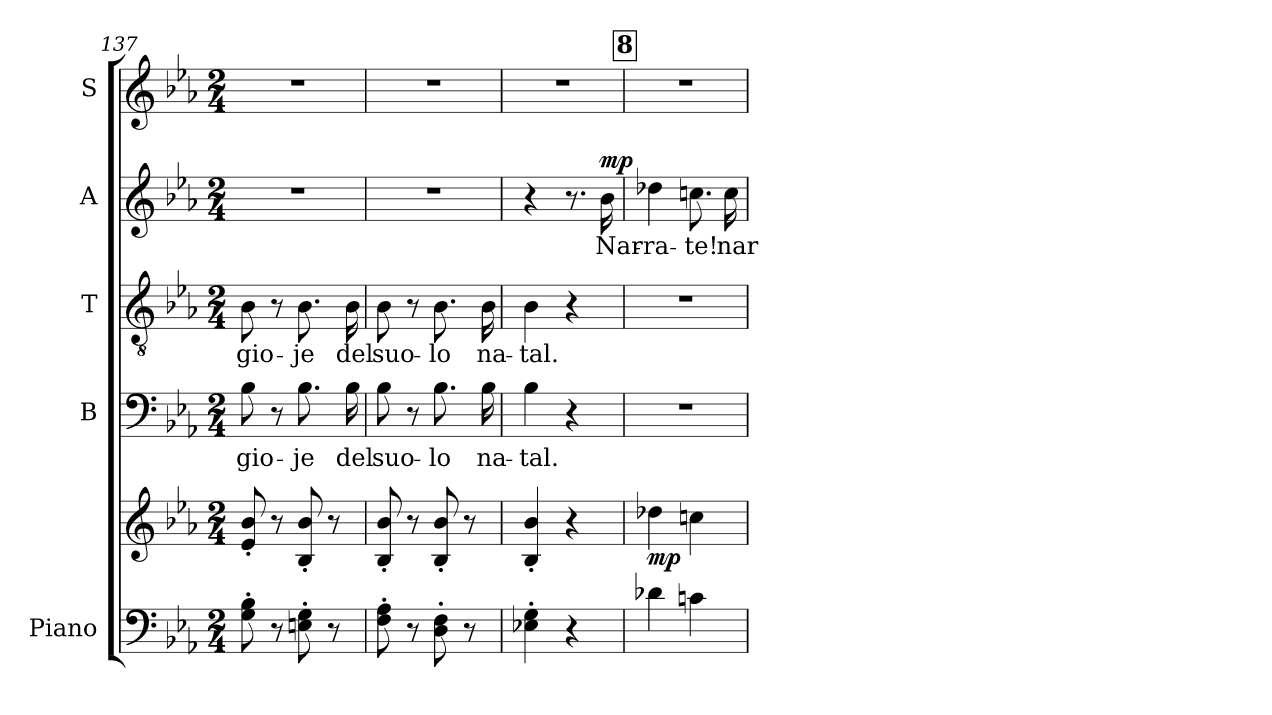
**kern	**kern	**dynam	**kern	**text	**kern	**text	**kern	**text	**dynam	**kern
*part5	*part5	*part5	*part4	*part4	*part3	*part3	*part2	*part2	*part2	*part1
*staff6	*staff5	*staff5/6	*staff4	*staff4	*staff3	*staff3	*staff2	*staff2	*staff2	*staff1
*I"Piano	*	*	*I"B	*	*I"T	*	*I"A	*	*	*I"S
*I'Pno	*	*	*I'B	*	*I'T	*	*I'A	*	*	*I'S
!!LO:LB:g=z
*clefF4	*clefG2	*	*clefF4	*	*clefGv2	*	*clefG2	*	*	*clefG2
*k[b-e-a-]	*k[b-e-a-]	*	*k[b-e-a-]	*	*k[b-e-a-]	*	*k[b-e-a-]	*	*	*k[b-e-a-]
*M2/4	*M2/4	*	*M2/4	*	*M2/4	*	*M2/4	*	*	*M2/4
=137	=137	=137	=137	=137	=137	=137	=137	=137	=137	=137
!	!	!	!	!LO:LY:b	!	!LO:LY:b	!	!	!	!
8G\' 8B-\'	8e-/' 8b-/'	.	8B-\	gio-	8B-\	gio-	2r	.	.	2r
8r	8r	.	8r	.	8r	.	.	.	.	.
!	!	!	!	!LO:LY:b	!	!LO:LY:b	!	!	!	!
8En\' 8G\'	8B-/' 8b-/'	.	8.B-\	-je	8.B-\	-je	.	.	.	.
8r	8r	.	.	.	.	.	.	.	.	.
!	!	!	!	!LO:LY:b	!	!LO:LY:b	!	!	!	!
.	.	.	16B-\	del	16B-\	del	.	.	.	.
=138	=138	=138	=138	=138	=138	=138	=138	=138	=138	=138
!	!	!	!	!LO:LY:b	!	!LO:LY:b	!	!	!	!
8F\' 8A-\'	8B-/' 8b-/'	.	8B-\	suo-	8B-\	suo-	2r	.	.	2r
8r	8r	.	8r	.	8r	.	.	.	.	.
!	!	!	!	!LO:LY:b	!	!LO:LY:b	!	!	!	!
8D\' 8F\'	8B-/' 8b-/'	.	8.B-\	-lo	8.B-\	-lo	.	.	.	.
8r	8r	.	.	.	.	.	.	.	.	.
!	!	!	!	!LO:LY:b	!	!LO:LY:b	!	!	!	!
.	.	.	16B-\	na-	16B-\	na-	.	.	.	.
=139	=139	=139	=139	=139	=139	=139	=139	=139	=139	=139
!	!	!	!	!LO:LY:b	!	!LO:LY:b	!	!	!	!
4E-X\' 4G\'	4B-/' 4b-/'	.	4B-\	-tal.	4B-\	-tal.	4r	.	.	2r
4r	4r	.	4r	.	4r	.	8.r	.	.	.
!	!	!	!	!	!	!	!	!LO:LY:b	!LO:DY:a	!
.	.	.	.	.	.	.	16b-\	Nar-	mp	.
!!LO:REH:place=s1:a:B:fs=14:t=8
=140	=140	=140	=140	=140	=140	=140	=140	=140	=140	=140
!	!	!LO:DY:b	!	!	!	!	!	!LO:LY:b	!	!
4d-X\	4dd-X\	mp	2r	.	2r	.	4dd-X\	-ra-	.	2r
!	!	!	!	!	!	!	!	!LO:LY:b	!	!
4cn\	4ccn\	.	.	.	.	.	8.ccn\	-te!	.	.
!	!	!	!	!	!	!	!	!LO:LY:b	!	!
.	.	.	.	.	.	.	16cc\	nar-	.	.
=	=	=	=	=	=	=	=	=	=	=
*-	*-	*-	*-	*-	*-	*-	*-	*-	*-	*-
